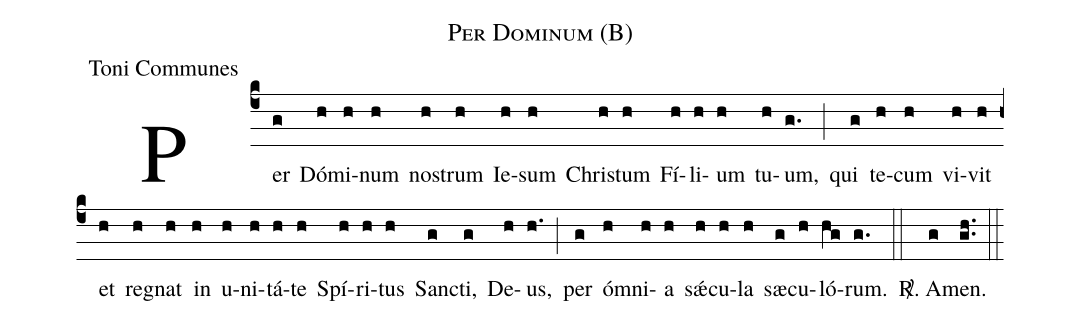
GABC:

name:Per Dominum (B);
office-part:Toni Communes;
%%
(c4) Per(g) Dó(h)mi(h)num(h) no(h)strum(h) Ie(h)sum(h) Chri(h)stum(h) Fí(h)li(h)um(h) tu(h)um,(g.) (;) qui(g) te(h)cum(h) vi(h)vit(h) et(h) re(h)gnat(h) in(h) u(h)ni(h)tá(h)te(h) Spí(h)ri(h)tus(h) San(g)cti,(g) De(h)us,(h.) (;) per(g) ó(h)mni(h)a(h) sǽ(h)cu(h)la(h) sæ(g)cu(h)ló(hg)rum.(g.) (::) <sp>R/</sp>. A(g)men.(gh..) (::)
